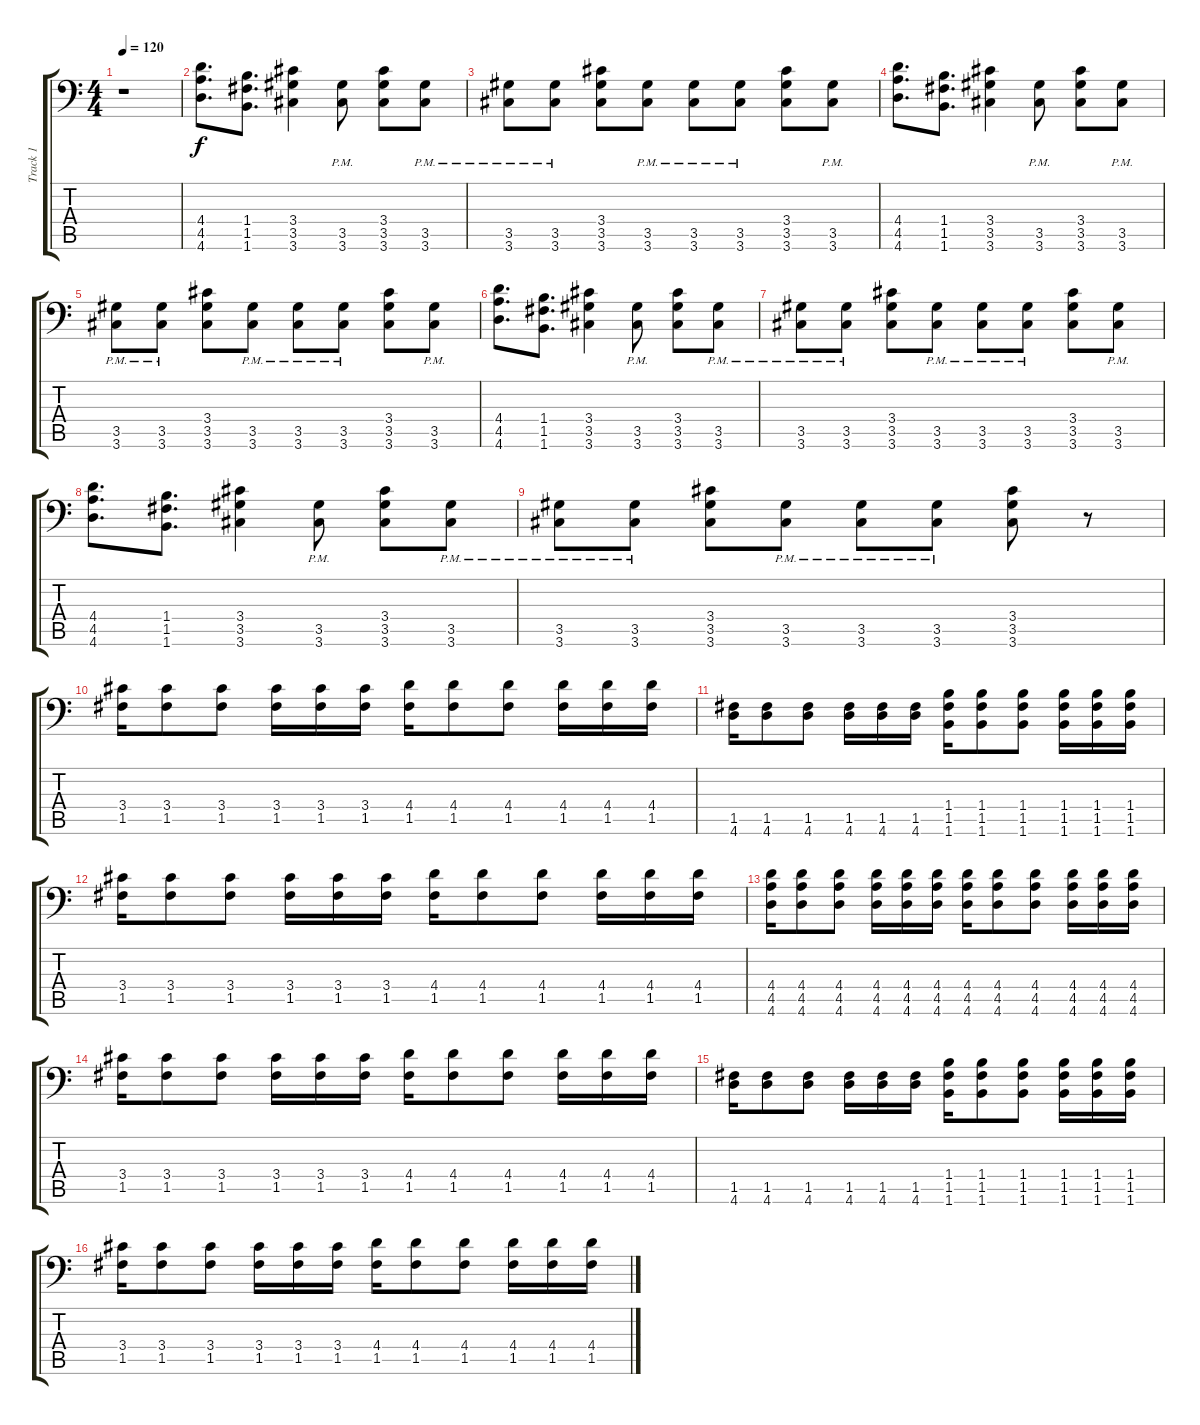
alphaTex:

\track ("Track 1" "Track 1") {instrument distortionguitar}
\staff {score tabs}
\tuning (C4 G3 Eb3 Bb2 F2 Bb1) {hide}
\ts (4 4)
\tempo 120
\clef f4
\ks c
r.1{dy f} |
(4.4 4.5 4.6).8{d} (1.4 1.5 1.6).8{d} (3.4 3.5 3.6).4 (3.5{pm} 3.6{pm}).8 (3.4 3.5 3.6).8 (3.5{pm} 3.6{pm}).8 |
(3.5{pm} 3.6{pm}).8 (3.5{pm} 3.6{pm}).8 (3.4 3.5 3.6).8 (3.5{pm} 3.6{pm}).8 (3.5{pm} 3.6{pm}).8 (3.5{pm} 3.6{pm}).8 (3.4 3.5 3.6).8 (3.5{pm} 3.6{pm}).8 |
(4.4 4.5 4.6).8{d} (1.4 1.5 1.6).8{d} (3.4 3.5 3.6).4 (3.5{pm} 3.6{pm}).8 (3.4 3.5 3.6).8 (3.5{pm} 3.6{pm}).8 |
(3.5{pm} 3.6{pm}).8 (3.5{pm} 3.6{pm}).8 (3.4 3.5 3.6).8 (3.5{pm} 3.6{pm}).8 (3.5{pm} 3.6{pm}).8 (3.5{pm} 3.6{pm}).8 (3.4 3.5 3.6).8 (3.5{pm} 3.6{pm}).8 |
(4.4 4.5 4.6).8{d} (1.4 1.5 1.6).8{d} (3.4 3.5 3.6).4 (3.5{pm} 3.6{pm}).8 (3.4 3.5 3.6).8 (3.5{pm} 3.6{pm}).8 |
(3.5{pm} 3.6{pm}).8 (3.5{pm} 3.6{pm}).8 (3.4 3.5 3.6).8 (3.5{pm} 3.6{pm}).8 (3.5{pm} 3.6{pm}).8 (3.5{pm} 3.6{pm}).8 (3.4 3.5 3.6).8 (3.5{pm} 3.6{pm}).8 |
(4.4 4.5 4.6).8{d} (1.4 1.5 1.6).8{d} (3.4 3.5 3.6).4 (3.5{pm} 3.6{pm}).8 (3.4 3.5 3.6).8 (3.5{pm} 3.6{pm}).8 |
(3.5{pm} 3.6{pm}).8 (3.5{pm} 3.6{pm}).8 (3.4 3.5 3.6).8 (3.5{pm} 3.6{pm}).8 (3.5{pm} 3.6{pm}).8 (3.5{pm} 3.6{pm}).8 (3.4 3.5 3.6).8 r.8 |
(3.4 1.5).16 (3.4 1.5).8 (3.4 1.5).8 (3.4 1.5).16 (3.4 1.5).16 (3.4 1.5).16 (4.4 1.5).16 (4.4 1.5).8 (4.4 1.5).8 (4.4 1.5).16 (4.4 1.5).16 (4.4 1.5).16 |
(1.5 4.6).16 (1.5 4.6).8 (1.5 4.6).8 (1.5 4.6).16 (1.5 4.6).16 (1.5 4.6).16 (1.4 1.5 1.6).16 (1.4 1.5 1.6).8 (1.4 1.5 1.6).8 (1.4 1.5 1.6).16 (1.4 1.5 1.6).16 (1.4 1.5 1.6).16 |
(3.4 1.5).16 (3.4 1.5).8 (3.4 1.5).8 (3.4 1.5).16 (3.4 1.5).16 (3.4 1.5).16 (4.4 1.5).16 (4.4 1.5).8 (4.4 1.5).8 (4.4 1.5).16 (4.4 1.5).16 (4.4 1.5).16 |
(4.4 4.5 4.6).16 (4.4 4.5 4.6).8 (4.4 4.5 4.6).8 (4.4 4.5 4.6).16 (4.4 4.5 4.6).16 (4.4 4.5 4.6).16 (4.4 4.5 4.6).16 (4.4 4.5 4.6).8 (4.4 4.5 4.6).8 (4.4 4.5 4.6).16 (4.4 4.5 4.6).16 (4.4 4.5 4.6).16 |
(3.4 1.5).16 (3.4 1.5).8 (3.4 1.5).8 (3.4 1.5).16 (3.4 1.5).16 (3.4 1.5).16 (4.4 1.5).16 (4.4 1.5).8 (4.4 1.5).8 (4.4 1.5).16 (4.4 1.5).16 (4.4 1.5).16 |
(1.5 4.6).16 (1.5 4.6).8 (1.5 4.6).8 (1.5 4.6).16 (1.5 4.6).16 (1.5 4.6).16 (1.4 1.5 1.6).16 (1.4 1.5 1.6).8 (1.4 1.5 1.6).8 (1.4 1.5 1.6).16 (1.4 1.5 1.6).16 (1.4 1.5 1.6).16 |
(3.4 1.5).16 (3.4 1.5).8 (3.4 1.5).8 (3.4 1.5).16 (3.4 1.5).16 (3.4 1.5).16 (4.4 1.5).16 (4.4 1.5).8 (4.4 1.5).8 (4.4 1.5).16 (4.4 1.5).16 (4.4 1.5).16
